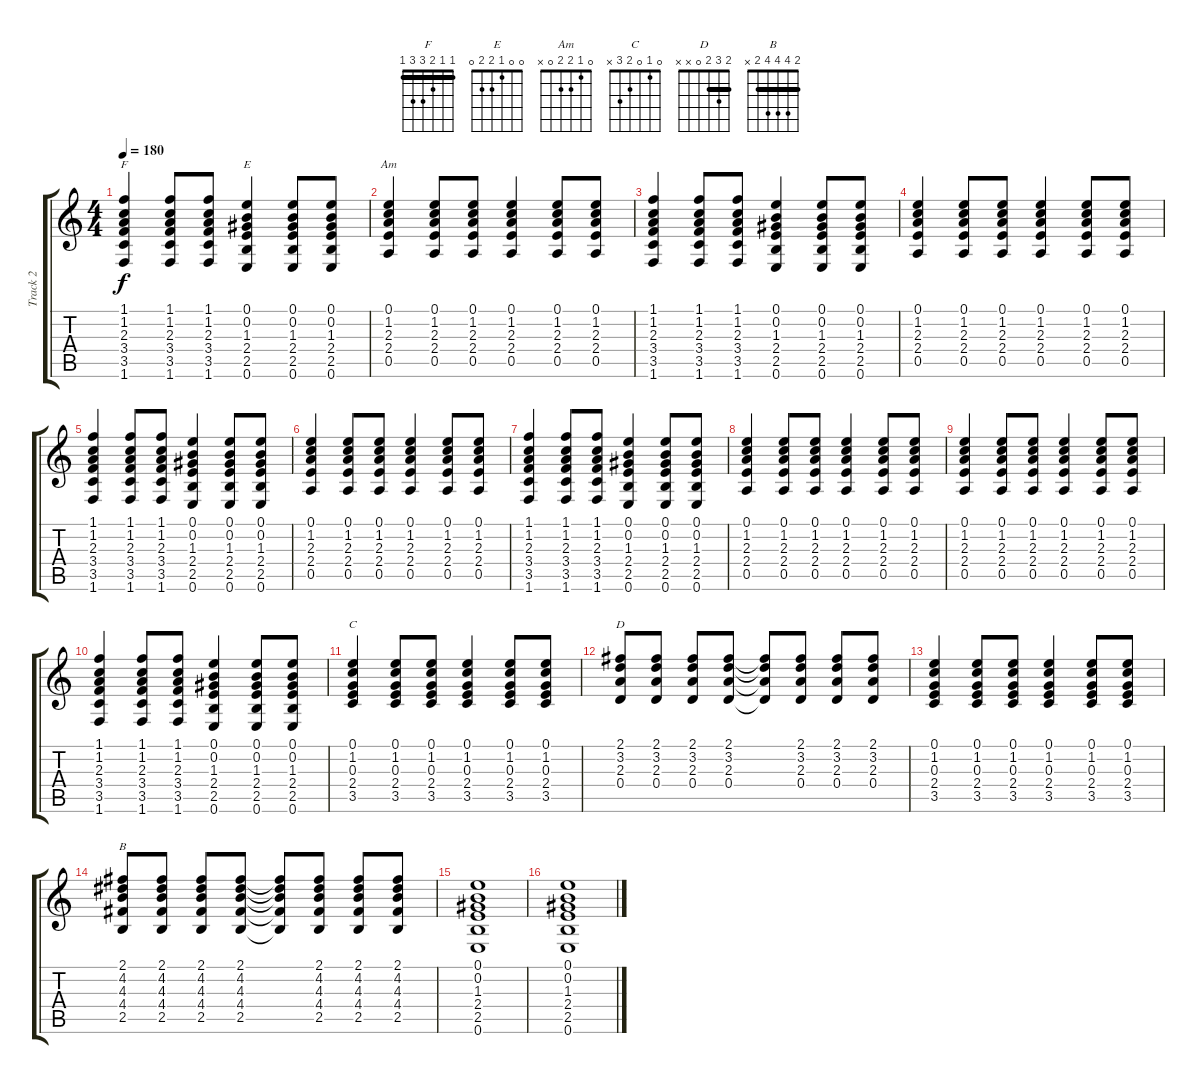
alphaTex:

\track ("Track 2" "Track 2") {instrument distortionguitar}
\staff {score tabs}
\tuning (E4 B3 G3 D3 A2 E2) {hide}
\chord ("F" 1 1 2 3 3 1) {barre 1}
\chord ("E" 0 0 1 2 2 0)
\chord ("Am" 0 1 2 2 0 x)
\chord ("C" 0 1 0 2 3 x)
\chord ("D" 2 3 2 0 x x) {barre 2}
\chord ("B" 2 4 4 4 2 x) {barre 2}
\ts (4 4)
\tempo 180
\clef g2
\ks c
(1.1 1.2 2.3 3.4 3.5 1.6).4{ch "F" dy f} (1.1 1.2 2.3 3.4 3.5 1.6).8 (1.1 1.2 2.3 3.4 3.5 1.6).8 (0.1 0.2 1.3 2.4 2.5 0.6).4{ch "E"} (0.1 0.2 1.3 2.4 2.5 0.6).8 (0.1 0.2 1.3 2.4 2.5 0.6).8 |
(0.1 1.2 2.3 2.4 0.5).4{ch "Am"} (0.1 1.2 2.3 2.4 0.5).8 (0.1 1.2 2.3 2.4 0.5).8 (0.1 1.2 2.3 2.4 0.5).4 (0.1 1.2 2.3 2.4 0.5).8 (0.1 1.2 2.3 2.4 0.5).8 |
(1.1 1.2 2.3 3.4 3.5 1.6).4 (1.1 1.2 2.3 3.4 3.5 1.6).8 (1.1 1.2 2.3 3.4 3.5 1.6).8 (0.1 0.2 1.3 2.4 2.5 0.6).4 (0.1 0.2 1.3 2.4 2.5 0.6).8 (0.1 0.2 1.3 2.4 2.5 0.6).8 |
(0.1 1.2 2.3 2.4 0.5).4 (0.1 1.2 2.3 2.4 0.5).8 (0.1 1.2 2.3 2.4 0.5).8 (0.1 1.2 2.3 2.4 0.5).4 (0.1 1.2 2.3 2.4 0.5).8 (0.1 1.2 2.3 2.4 0.5).8 |
(1.1 1.2 2.3 3.4 3.5 1.6).4 (1.1 1.2 2.3 3.4 3.5 1.6).8 (1.1 1.2 2.3 3.4 3.5 1.6).8 (0.1 0.2 1.3 2.4 2.5 0.6).4 (0.1 0.2 1.3 2.4 2.5 0.6).8 (0.1 0.2 1.3 2.4 2.5 0.6).8 |
(0.1 1.2 2.3 2.4 0.5).4 (0.1 1.2 2.3 2.4 0.5).8 (0.1 1.2 2.3 2.4 0.5).8 (0.1 1.2 2.3 2.4 0.5).4 (0.1 1.2 2.3 2.4 0.5).8 (0.1 1.2 2.3 2.4 0.5).8 |
(1.1 1.2 2.3 3.4 3.5 1.6).4 (1.1 1.2 2.3 3.4 3.5 1.6).8 (1.1 1.2 2.3 3.4 3.5 1.6).8 (0.1 0.2 1.3 2.4 2.5 0.6).4 (0.1 0.2 1.3 2.4 2.5 0.6).8 (0.1 0.2 1.3 2.4 2.5 0.6).8 |
(0.1 1.2 2.3 2.4 0.5).4 (0.1 1.2 2.3 2.4 0.5).8 (0.1 1.2 2.3 2.4 0.5).8 (0.1 1.2 2.3 2.4 0.5).4 (0.1 1.2 2.3 2.4 0.5).8 (0.1 1.2 2.3 2.4 0.5).8 |
(0.1 1.2 2.3 2.4 0.5).4 (0.1 1.2 2.3 2.4 0.5).8 (0.1 1.2 2.3 2.4 0.5).8 (0.1 1.2 2.3 2.4 0.5).4 (0.1 1.2 2.3 2.4 0.5).8 (0.1 1.2 2.3 2.4 0.5).8 |
(1.1 1.2 2.3 3.4 3.5 1.6).4 (1.1 1.2 2.3 3.4 3.5 1.6).8 (1.1 1.2 2.3 3.4 3.5 1.6).8 (0.1 0.2 1.3 2.4 2.5 0.6).4 (0.1 0.2 1.3 2.4 2.5 0.6).8 (0.1 0.2 1.3 2.4 2.5 0.6).8 |
(0.1 1.2 0.3 2.4 3.5).4{ch "C"} (0.1 1.2 0.3 2.4 3.5).8 (0.1 1.2 0.3 2.4 3.5).8 (0.1 1.2 0.3 2.4 3.5).4 (0.1 1.2 0.3 2.4 3.5).8 (0.1 1.2 0.3 2.4 3.5).8 |
(2.1 3.2 2.3 0.4).8{ch "D"} (2.1 3.2 2.3 0.4).8 (2.1 3.2 2.3 0.4).8 (2.1 3.2 2.3 0.4).8 (2.1{t} 3.2{t} 2.3{t} 0.4{t}).8 (2.1 3.2 2.3 0.4).8 (2.1 3.2 2.3 0.4).8 (2.1 3.2 2.3 0.4).8 |
(0.1 1.2 0.3 2.4 3.5).4 (0.1 1.2 0.3 2.4 3.5).8 (0.1 1.2 0.3 2.4 3.5).8 (0.1 1.2 0.3 2.4 3.5).4 (0.1 1.2 0.3 2.4 3.5).8 (0.1 1.2 0.3 2.4 3.5).8 |
(2.1 4.2 4.3 4.4 2.5).8{ch "B"} (2.1 4.2 4.3 4.4 2.5).8 (2.1 4.2 4.3 4.4 2.5).8 (2.1 4.2 4.3 4.4 2.5).8 (2.1{t} 4.2{t} 4.3{t} 4.4{t} 2.5{t}).8 (2.1 4.2 4.3 4.4 2.5).8 (2.1 4.2 4.3 4.4 2.5).8 (2.1 4.2 4.3 4.4 2.5).8 |
(0.1 0.2 1.3 2.4 2.5 0.6).1 |
(0.1 0.2 1.3 2.4 2.5 0.6).1
